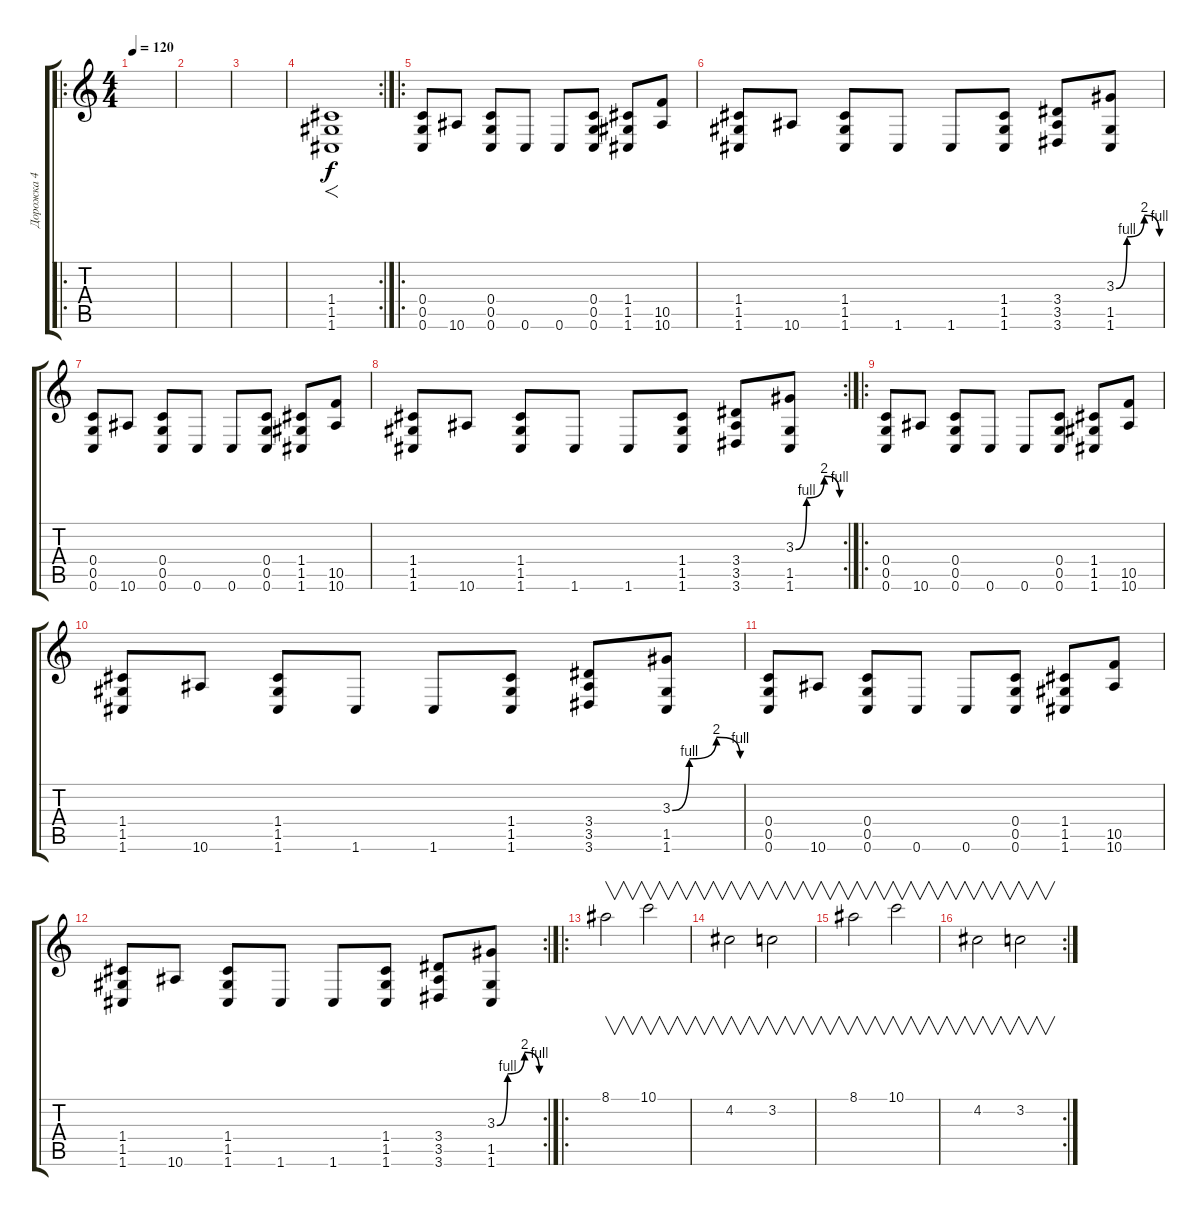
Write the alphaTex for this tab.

\track ("Дорожка 4" "Дорожка 4") {instrument distortionguitar}
\staff {score tabs}
\tuning (D4 A3 F3 C3 G2 C2) {hide}
\ro
\ts (4 4)
\tempo 120
\clef g2
\ks c
|
|
|
\rc 2
(1.4 1.5 1.6).1{f} |
\ro
(0.4 0.5 0.6).8 10.6.8 (0.4 0.5 0.6).8 0.6.8 0.6.8 (0.4 0.5 0.6).8 (1.4 1.5 1.6).8 (10.5 10.6).8 |
(1.4 1.5 1.6).8 10.6.8 (1.4 1.5 1.6).8 1.6.8 1.6.8 (1.4 1.5 1.6).8 (3.4 3.5 3.6).8 (3.3{be (custom 0 0 15 4 39 8 60 4)} 1.5 1.6).8 |
(0.4 0.5 0.6).8 10.6.8 (0.4 0.5 0.6).8 0.6.8 0.6.8 (0.4 0.5 0.6).8 (1.4 1.5 1.6).8 (10.5 10.6).8 |
\rc 2
(1.4 1.5 1.6).8 10.6.8 (1.4 1.5 1.6).8 1.6.8 1.6.8 (1.4 1.5 1.6).8 (3.4 3.5 3.6).8 (3.3{be (custom 0 0 15 4 39 8 60 4)} 1.5 1.6).8 |
\ro
(0.4 0.5 0.6).8 10.6.8 (0.4 0.5 0.6).8 0.6.8 0.6.8 (0.4 0.5 0.6).8 (1.4 1.5 1.6).8 (10.5 10.6).8 |
(1.4 1.5 1.6).8 10.6.8 (1.4 1.5 1.6).8 1.6.8 1.6.8 (1.4 1.5 1.6).8 (3.4 3.5 3.6).8 (3.3{be (custom 0 0 15 4 39 8 60 4)} 1.5 1.6).8 |
(0.4 0.5 0.6).8 10.6.8 (0.4 0.5 0.6).8 0.6.8 0.6.8 (0.4 0.5 0.6).8 (1.4 1.5 1.6).8 (10.5 10.6).8 |
\rc 2
(1.4 1.5 1.6).8 10.6.8 (1.4 1.5 1.6).8 1.6.8 1.6.8 (1.4 1.5 1.6).8 (3.4 3.5 3.6).8 (3.3{be (custom 0 0 15 4 39 8 60 4)} 1.5 1.6).8 |
\ro
8.1.2{v} 10.1.2{v} |
4.2.2{v} 3.2.2{v} |
8.1.2{v} 10.1.2{v} |
\rc 2
4.2.2{v} 3.2.2{v}
